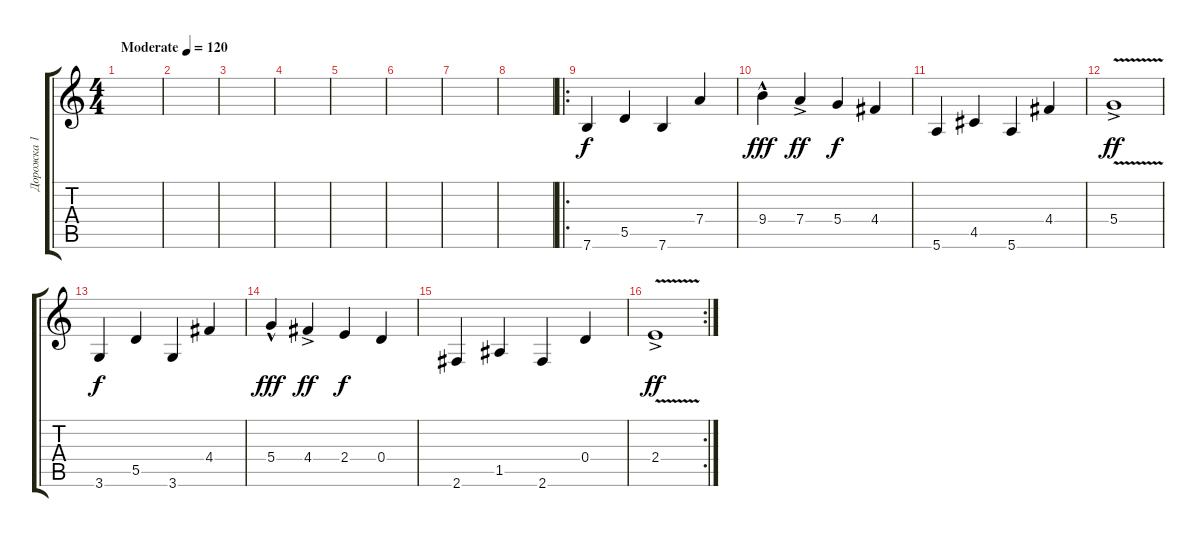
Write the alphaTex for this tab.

\track ("Дорожка 1" "Дорожка 1") {instrument acousticguitarsteel}
\staff {score tabs}
\tuning (E4 B3 G3 D3 A2 E2) {hide}
\ts (4 4)
\tempo (120 "Moderate")
\clef g2
\ks c
|
|
|
|
|
|
|
|
\ro
7.6.4 5.5.4 7.6.4 7.4.4 |
9.4{hac}.4{dy fff} 7.4{ac}.4{dy ff} 5.4.4{dy f} 4.4.4 |
5.6.4 4.5.4 5.6.4 4.4.4 |
5.4{v ac}.1{dy ff} |
3.6.4{dy f} 5.5.4 3.6.4 4.4.4 |
5.4{hac}.4{dy fff} 4.4{ac}.4{dy ff} 2.4.4{dy f} 0.4.4 |
2.6.4 1.5.4 2.6.4 0.4.4 |
\rc 2
2.4{v ac}.1{dy ff}
